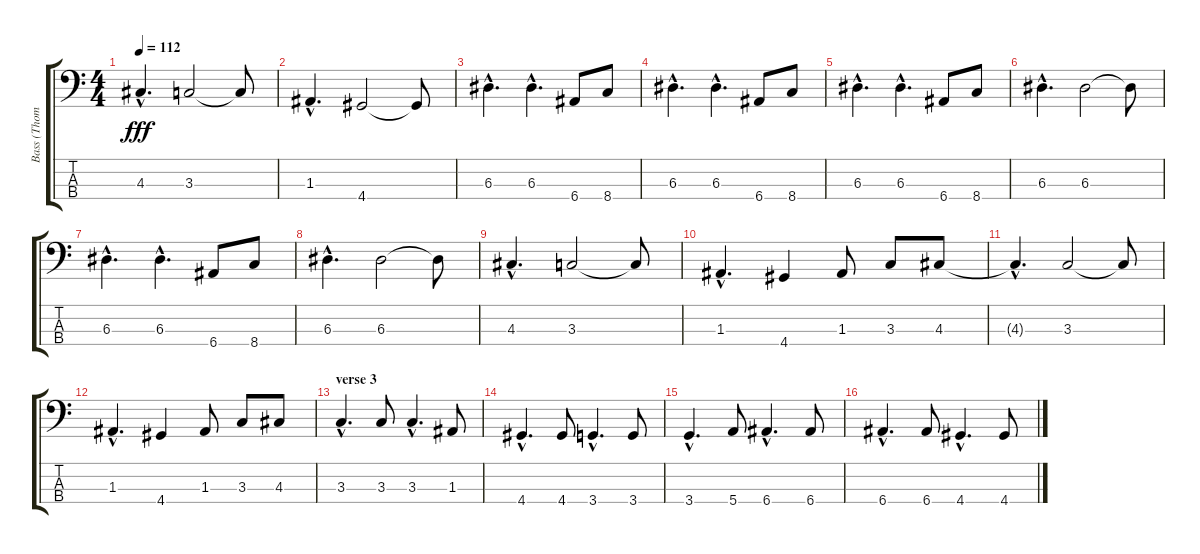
\track ("Bass (Thompson)" "Bass (Thom") {instrument electricbasspick}
\staff {score tabs}
\tuning (G2 D2 A1 E1) {hide}
\ts (4 4)
\tempo 112
\clef f4
\ks c
4.3{hac}.4{d dy fff} 3.3.2 3.3{t}.8 |
1.3{hac}.4{d} 4.4.2 4.4{t}.8 |
6.3{hac}.4{d} 6.3{hac}.4{d} 6.4.8 8.4.8 |
6.3{hac}.4{d} 6.3{hac}.4{d} 6.4.8 8.4.8 |
6.3{hac}.4{d} 6.3{hac}.4{d} 6.4.8 8.4.8 |
6.3{hac}.4{d} 6.3.2 6.3{t}.8 |
6.3{hac}.4{d} 6.3{hac}.4{d} 6.4.8 8.4.8 |
6.3{hac}.4{d} 6.3.2 6.3{t}.8 |
4.3{hac}.4{d} 3.3.2 3.3{t}.8 |
1.3{hac}.4{d} 4.4.4 1.3.8 3.3.8 4.3.8 |
4.3{hac t}.4{d} 3.3.2 3.3{t}.8 |
1.3{hac}.4{d} 4.4.4 1.3.8 3.3.8 4.3.8 |
\section ("" "verse 3")
3.3{hac}.4{d} 3.3.8 3.3{hac}.4{d} 1.3.8 |
4.4{hac}.4{d} 4.4.8 3.4{hac}.4{d} 3.4.8 |
3.4{hac}.4{d} 5.4.8 6.4{hac}.4{d} 6.4.8 |
6.4{hac}.4{d} 6.4.8 4.4{hac}.4{d} 4.4.8
